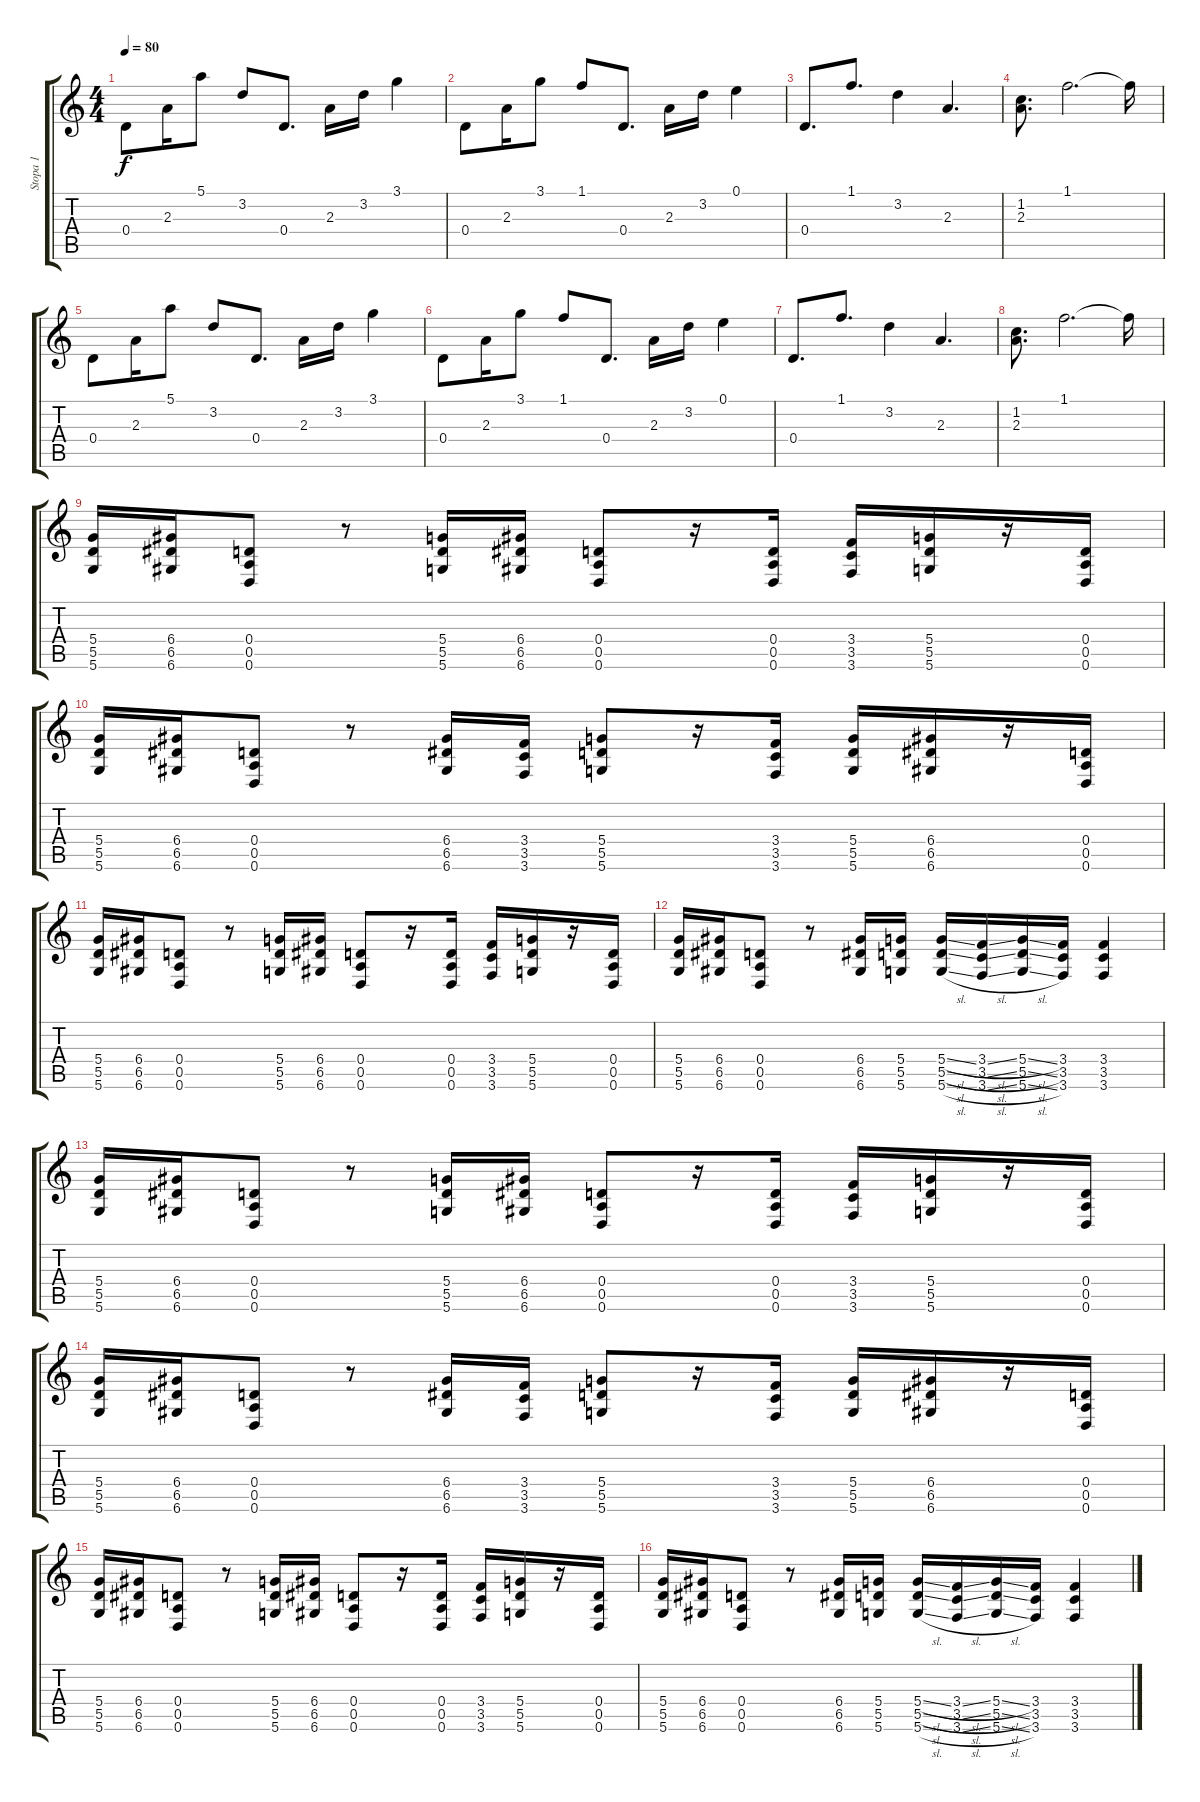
\track ("Stopa 1" "Stopa 1") {instrument distortionguitar}
\staff {score tabs}
\tuning (E4 B3 G3 D3 A2 D2) {hide}
\ts (4 4)
\tempo 80
\clef g2
\ks c
0.4.8{dy f instrument electricguitarclean} 2.3.16 5.1.8 3.2.8 0.4.8{d} 2.3.16 3.2.16 3.1.4 |
0.4.8 2.3.16 3.1.8 1.1.8 0.4.8{d} 2.3.16 3.2.16 0.1.4 |
0.4.8{d} 1.1.8{d} 3.2.4 2.3.4{d} |
(1.2 2.3).8{d} 1.1.2{d} 1.1{t}.16 |
0.4.8 2.3.16 5.1.8 3.2.8 0.4.8{d} 2.3.16 3.2.16 3.1.4 |
0.4.8 2.3.16 3.1.8 1.1.8 0.4.8{d} 2.3.16 3.2.16 0.1.4 |
0.4.8{d} 1.1.8{d} 3.2.4 2.3.4{d} |
(1.2 2.3).8{d} 1.1.2{d} 1.1{t}.16 |
(5.4 5.5 5.6).16{instrument distortionguitar} (6.4 6.5 6.6).16 (0.4 0.5 0.6).8 r.8 (5.4 5.5 5.6).16 (6.4 6.5 6.6).16 (0.4 0.5 0.6).8 r.16 (0.4 0.5 0.6).16 (3.4 3.5 3.6).16 (5.4 5.5 5.6).16 r.16 (0.4 0.5 0.6).16 |
(5.4 5.5 5.6).16 (6.4 6.5 6.6).16 (0.4 0.5 0.6).8 r.8 (6.4 6.5 6.6).16 (3.4 3.5 3.6).16 (5.4 5.5 5.6).8 r.16 (3.4 3.5 3.6).16 (5.4 5.5 5.6).16 (6.4 6.5 6.6).16 r.16 (0.4 0.5 0.6).16 |
(5.4 5.5 5.6).16 (6.4 6.5 6.6).16 (0.4 0.5 0.6).8 r.8 (5.4 5.5 5.6).16 (6.4 6.5 6.6).16 (0.4 0.5 0.6).8 r.16 (0.4 0.5 0.6).16 (3.4 3.5 3.6).16 (5.4 5.5 5.6).16 r.16 (0.4 0.5 0.6).16 |
(5.4 5.5 5.6).16 (6.4 6.5 6.6).16 (0.4 0.5 0.6).8 r.8 (6.4 6.5 6.6).16 (5.4 5.5 5.6).16 (5.4{sl} 5.5{sl} 5.6{sl}).16 (3.4{sl} 3.5{sl} 3.6{sl}).16 (5.4{sl} 5.5{sl} 5.6{sl}).16 (3.4 3.5 3.6).16 (3.4 3.5 3.6).4 |
(5.4 5.5 5.6).16 (6.4 6.5 6.6).16 (0.4 0.5 0.6).8 r.8 (5.4 5.5 5.6).16 (6.4 6.5 6.6).16 (0.4 0.5 0.6).8 r.16 (0.4 0.5 0.6).16 (3.4 3.5 3.6).16 (5.4 5.5 5.6).16 r.16 (0.4 0.5 0.6).16 |
(5.4 5.5 5.6).16 (6.4 6.5 6.6).16 (0.4 0.5 0.6).8 r.8 (6.4 6.5 6.6).16 (3.4 3.5 3.6).16 (5.4 5.5 5.6).8 r.16 (3.4 3.5 3.6).16 (5.4 5.5 5.6).16 (6.4 6.5 6.6).16 r.16 (0.4 0.5 0.6).16 |
(5.4 5.5 5.6).16 (6.4 6.5 6.6).16 (0.4 0.5 0.6).8 r.8 (5.4 5.5 5.6).16 (6.4 6.5 6.6).16 (0.4 0.5 0.6).8 r.16 (0.4 0.5 0.6).16 (3.4 3.5 3.6).16 (5.4 5.5 5.6).16 r.16 (0.4 0.5 0.6).16 |
(5.4 5.5 5.6).16 (6.4 6.5 6.6).16 (0.4 0.5 0.6).8 r.8 (6.4 6.5 6.6).16 (5.4 5.5 5.6).16 (5.4{sl} 5.5{sl} 5.6{sl}).16 (3.4{sl} 3.5{sl} 3.6{sl}).16 (5.4{sl} 5.5{sl} 5.6{sl}).16 (3.4 3.5 3.6).16 (3.4 3.5 3.6).4
